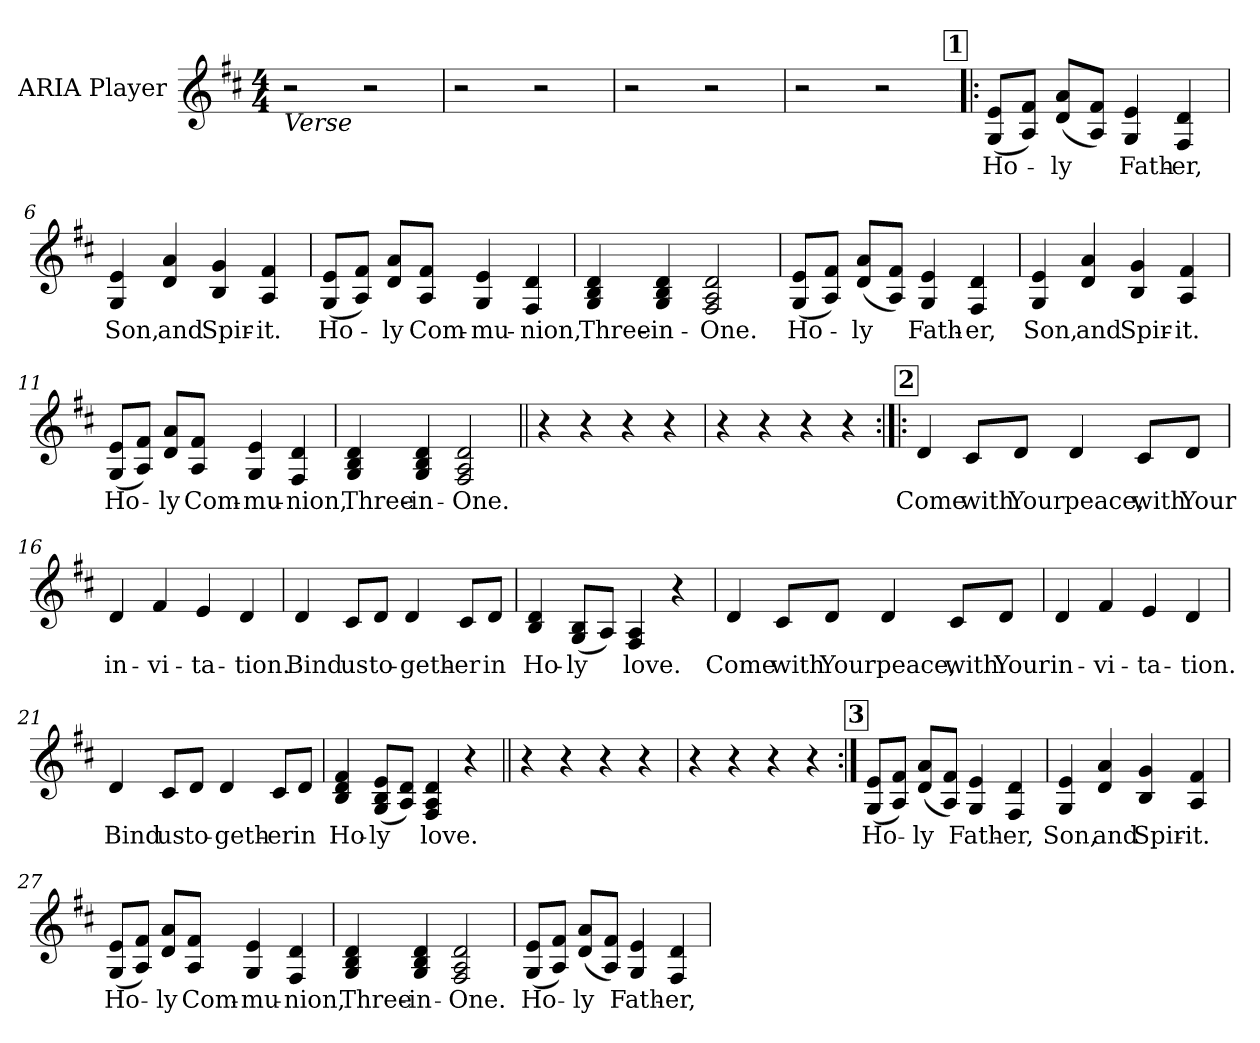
**kern	**text
*part1	*part1
*staff1	*staff1
*I"ARIA Player	*
*clefG2	*
*k[f#c#]	*
*M4/4	*
=1	=1
!LO:TX:b:i:t=Verse	!
2r	.
2r	.
=2	=2
2r	.
2r	.
=3	=3
2r	.
2r	.
=4	=4
2r	.
2r	.
!!LO:REH:place=s1:a:B:fs=12:t=1
=5!|:	=5!|:
!	!LO:LY:b
(8G/ 8e/L	Ho-
8A/ 8f#/J)	.
!	!LO:LY:b
(8d/ 8a/L	-ly
8A/ 8f#/J)	.
!	!LO:LY:b
4G/ 4e/	Fath-
!	!LO:LY:b
4F#/ 4d/	-er,
!!LO:LB:g=z
=6	=6
!	!LO:LY:b
4G/ 4e/	Son,
!	!LO:LY:b
4d/ 4a/	and
!	!LO:LY:b
4B/ 4g/	Spir-
!	!LO:LY:b
4A/ 4f#/	-it.
!!LO:LB:g=z
=7	=7
!	!LO:LY:b
(8G/ 8e/L	Ho-
8A/ 8f#/J)	.
!	!LO:LY:b
8d/ 8a/L	-ly
!	!LO:LY:b
8A/ 8f#/J	Com-
!	!LO:LY:b
4G/ 4e/	-mu-
!	!LO:LY:b
4F#/ 4d/	-nion,
=8	=8
!	!LO:LY:b
4G/ 4B/ 4d/	Three-
!	!LO:LY:b
4G/ 4B/ 4d/	-in-
!	!LO:LY:b
2F#/ 2A/ 2d/	-One.
=9	=9
!	!LO:LY:b
(8G/ 8e/L	Ho-
8A/ 8f#/J)	.
!	!LO:LY:b
(8d/ 8a/L	-ly
8A/ 8f#/J)	.
!	!LO:LY:b
4G/ 4e/	Fath-
!	!LO:LY:b
4F#/ 4d/	-er,
=10	=10
!	!LO:LY:b
4G/ 4e/	Son,
!	!LO:LY:b
4d/ 4a/	and
!	!LO:LY:b
4B/ 4g/	Spir-
!	!LO:LY:b
4A/ 4f#/	-it.
!!LO:LB:g=z
=11	=11
!	!LO:LY:b
(8G/ 8e/L	Ho-
8A/ 8f#/J)	.
!	!LO:LY:b
8d/ 8a/L	-ly
!	!LO:LY:b
8A/ 8f#/J	Com-
!	!LO:LY:b
4G/ 4e/	-mu-
!	!LO:LY:b
4F#/ 4d/	-nion,
=12	=12
!	!LO:LY:b
4G/ 4B/ 4d/	Three-
!	!LO:LY:b
4G/ 4B/ 4d/	-in-
!	!LO:LY:b
2F#/ 2A/ 2d/	-One.
=13||	=13||
4r	.
4r	.
4r	.
4r	.
=14	=14
4r	.
4r	.
4r	.
4r	.
!!LO:LB:g=z
!!LO:REH:place=s1:a:B:fs=12:t=2
=15:|!|:	=15:|!|:
!	!LO:LY:b
4d/	Come
!	!LO:LY:b
8c#/L	with
!	!LO:LY:b
8d/J	Your
!	!LO:LY:b
4d/	peace,
!	!LO:LY:b
8c#/L	with
!	!LO:LY:b
8d/J	Your
=16	=16
!	!LO:LY:b
4d/	in-
!	!LO:LY:b
4f#/	-vi-
!	!LO:LY:b
4e/	-ta-
!	!LO:LY:b
4d/	-tion.
=17	=17
!	!LO:LY:b
4d/	Bind
!	!LO:LY:b
8c#/L	us
!	!LO:LY:b
8d/J	to-
!	!LO:LY:b
4d/	-geth-
!	!LO:LY:b
8c#/L	-er
!	!LO:LY:b
8d/J	in
!!LO:LB:g=z
=18	=18
!	!LO:LY:b
4B/ 4d/	Ho-
!	!LO:LY:b
(8G/ 8B/L	-ly
8A/J)	.
!	!LO:LY:b
4F#/ 4A/	love.
4r	.
!!LO:LB:g=z
=19	=19
!	!LO:LY:b
4d/	Come
!	!LO:LY:b
8c#/L	with
!	!LO:LY:b
8d/J	Your
!	!LO:LY:b
4d/	peace,
!	!LO:LY:b
8c#/L	with
!	!LO:LY:b
8d/J	Your
=20	=20
!	!LO:LY:b
4d/	in-
!	!LO:LY:b
4f#/	-vi-
!	!LO:LY:b
4e/	-ta-
!	!LO:LY:b
4d/	-tion.
=21	=21
!	!LO:LY:b
4d/	Bind
!	!LO:LY:b
8c#/L	us
!	!LO:LY:b
8d/J	to-
!	!LO:LY:b
4d/	-geth-
!	!LO:LY:b
8c#/L	-er
!	!LO:LY:b
8d/J	in
!!LO:LB:g=z
=22	=22
!	!LO:LY:b
4B!/ 4d/ 4f#!/	Ho-
!	!LO:LY:b
(8G!/ 8B/ 8e!/L	-ly
8A/ 8d!/J)	.
!	!LO:LY:b
4F#!/ 4A/ 4d!/	love.
4r	.
!!LO:LB:g=z
=23||	=23||
4r	.
4r	.
4r	.
4r	.
=24	=24
4r	.
4r	.
4r	.
4r	.
!!LO:REH:place=s1:a:B:fs=12:t=3
=25:|!	=25:|!
!	!LO:LY:b
(8G/ 8e/L	Ho-
8A/ 8f#/J)	.
!	!LO:LY:b
(8d/ 8a/L	-ly
8A/ 8f#/J)	.
!	!LO:LY:b
4G/ 4e/	Fath-
!	!LO:LY:b
4F#/ 4d/	-er,
=26	=26
!	!LO:LY:b
4G/ 4e/	Son,
!	!LO:LY:b
4d/ 4a/	and
!	!LO:LY:b
4B/ 4g/	Spir-
!	!LO:LY:b
4A/ 4f#/	-it.
!!LO:LB:g=z
=27	=27
!	!LO:LY:b
(8G/ 8e/L	Ho-
8A/ 8f#/J)	.
!	!LO:LY:b
8d/ 8a/L	-ly
!	!LO:LY:b
8A/ 8f#/J	Com-
!	!LO:LY:b
4G/ 4e/	-mu-
!	!LO:LY:b
4F#/ 4d/	-nion,
!!LO:LB:g=z
=28	=28
!	!LO:LY:b
4G/ 4B/ 4d/	Three-
!	!LO:LY:b
4G/ 4B/ 4d/	-in-
!	!LO:LY:b
2F#/ 2A/ 2d/	-One.
=29	=29
!	!LO:LY:b
(8G/ 8e/L	Ho-
8A/ 8f#/J)	.
!	!LO:LY:b
(8d/ 8a/L	-ly
8A/ 8f#/J)	.
!	!LO:LY:b
4G/ 4e/	Fath-
!	!LO:LY:b
4F#/ 4d/	-er,
=	=
*-	*-
